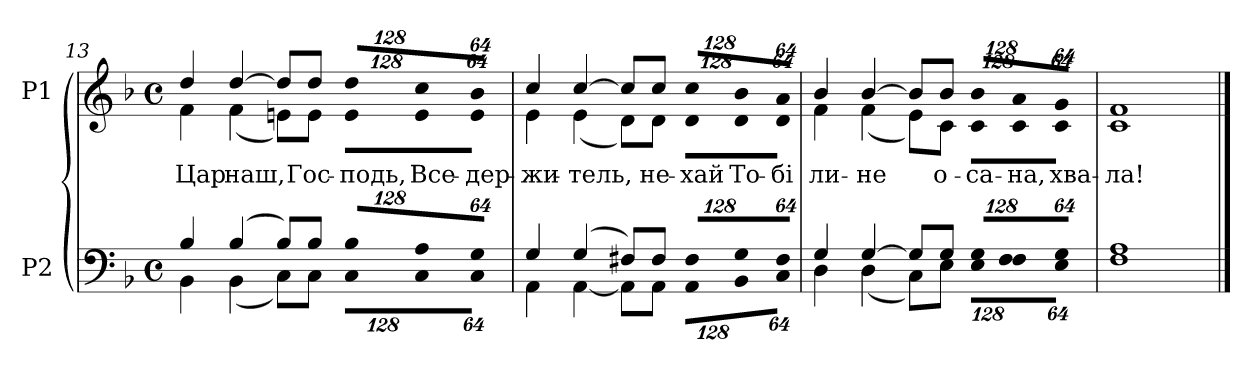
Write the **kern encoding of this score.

**kern	**kern	**text
*part2	*part1	*part1
*staff2	*staff1	*staff1
*I"P2	*I"P1	*
!!LO:LB:g=z
*clefF4	*clefG2	*
*k[b-]	*k[b-]	*
*F:	*F:	*
*M4/4	*M4/4	*
*met(c)	*met(c)	*
=13	=13	=13
*^	*	*
!	!	!	!LO:LY:b:color=#000000
*	*	*^	*
4B-i/	4BB-i\	4ddi/	4fi\	Цар
!	!	!	!	!LO:LY:b:color=#000000
(4B-i/	(4BB-i\	[>4ddi/	(4fi\	наш,
8B-i/L)	8Ci\L)	8ddi/L]	8eni\L)	.
!	!	!	!	!LO:LY:b:color=#000000
8B-i/J	8Ci\J	8ddi/J	8ei\J	Гос-
*Xbrackettup	*	*	*	*
!LO:N:vis=8	!LO:N:vis=8	!	!	!
*	*	*Xbrackettup	*	*
!	!	!LO:N:vis=8	!	!
!	!	!	!LO:N:vis=8	!LO:LY:b:color=#000000
1024%85B-i/L	1024%85Ci\L	1024%85ddi/L	1024%85ei\L	-подь,
!LO:N:vis=8	!LO:N:vis=8	!LO:N:vis=8	!	!
!	!	!	!LO:N:vis=8	!LO:LY:b:color=#000000
1024%85Ai/	1024%85Ci\	1024%85cci/	1024%85ei\	Все-
!LO:N:vis=8	!LO:N:vis=8	!LO:N:vis=8	!	!
!	!	!	!LO:N:vis=8	!LO:LY:b:color=#000000
512%43Gi/J	512%43Ci\J	512%43b-i/J	512%43ei\J	-дер-
=14	=14	=14	=14	=14
!	!	!	!	!LO:LY:b:color=#000000
4Gi/	4AAi\	4cci/	4ei\	-жи-
!	!	!	!	!LO:LY:b:color=#000000
(4Gi/	[<4AAi\	[>4cci/	(4ei\	-тель,
8F#Xi/L)	8AAi\L]	8cci/L]	8di\L)	.
!	!	!	!	!LO:LY:b:color=#000000
8F#i/J	8AAi\J	8cci/J	8di\J	не-
!LO:N:vis=8	!LO:N:vis=8	!LO:N:vis=8	!	!
!	!	!	!LO:N:vis=8	!LO:LY:b:color=#000000
1024%85F#i/L	1024%85AAi\L	1024%85cci/L	1024%85di\L	-хай
!LO:N:vis=8	!LO:N:vis=8	!LO:N:vis=8	!	!
!	!	!	!LO:N:vis=8	!LO:LY:b:color=#000000
1024%85Gi/	1024%85BB-i\	1024%85b-i/	1024%85di\	То-
!LO:N:vis=8	!LO:N:vis=8	!LO:N:vis=8	!	!
!	!	!	!LO:N:vis=8	!LO:LY:b:color=#000000
512%43F#i/J	512%43Ci\J	512%43ai/J	512%43di\J	-бі
=15	=15	=15	=15	=15
!	!	!	!	!LO:LY:b:color=#000000
4Gi/	4Di\	4b-i/	4fi\	ли-
!	!	!	!	!LO:LY:b:color=#000000
[>4Gi/	(4Di\	[>4b-i/	(4fi\	-не
8Gi/L]	8Ci\L)	8b-i/L]	8ei\L)	.
!	!	!	!	!LO:LY:b:color=#000000
8Gi/J	8Ei\J	8b-i/J	8ci\J	о-
!LO:N:vis=8	!LO:N:vis=8	!LO:N:vis=8	!	!
!	!	!	!LO:N:vis=8	!LO:LY:b:color=#000000
1024%85Gi/L	1024%85Ei\L	1024%85b-i/L	1024%85ci\L	-са-
!LO:N:vis=8	!LO:N:vis=8	!LO:N:vis=8	!	!
!	!	!	!LO:N:vis=8	!LO:LY:b:color=#000000
1024%85Fi/	1024%85Fi\	1024%85ai/	1024%85ci\	-на,
!LO:N:vis=8	!LO:N:vis=8	!LO:N:vis=8	!	!
!	!	!	!LO:N:vis=8	!LO:LY:b:color=#000000
512%43Gi/J	512%43Ei\J	512%43gi/J	512%43ci\J	хва-
=16	=16	=16	=16	=16
!	!	!	!	!LO:LY:b:color=#000000
1Ai	1Fi	1fi	1ci	-ла!
*v	*v	*	*	*
*	*v	*v	*
==	==	==
*-	*-	*-
